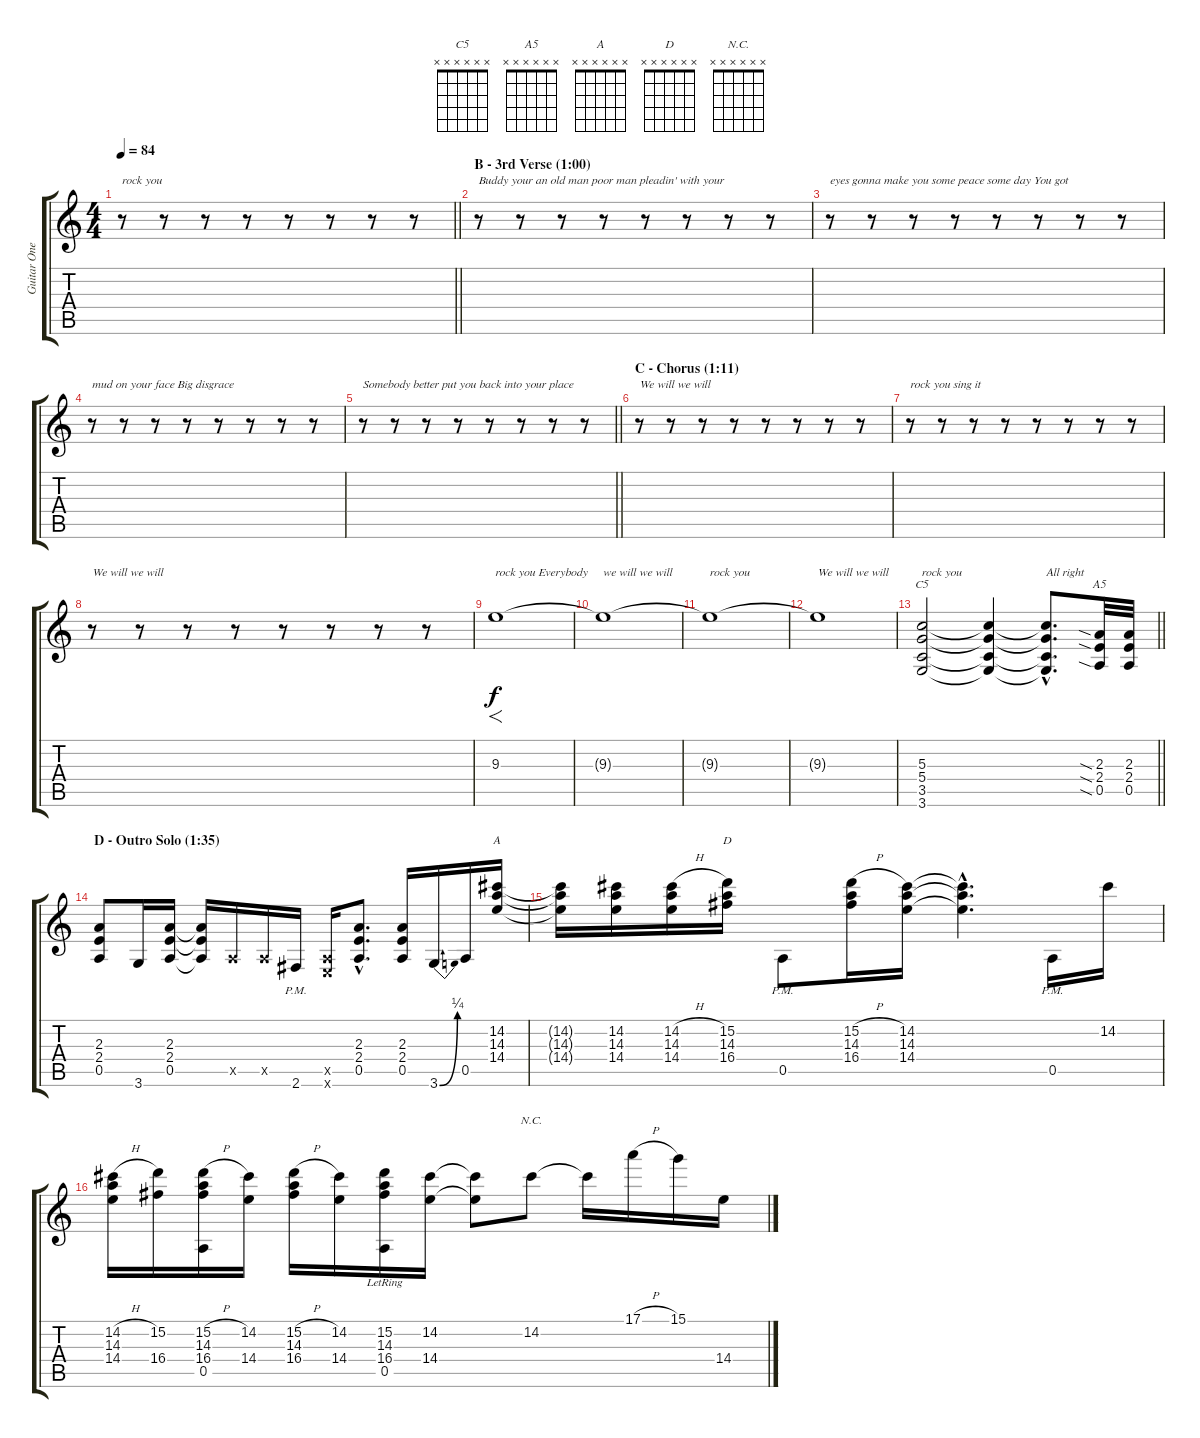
\track ("Guitar One" "Guitar One") {instrument distortionguitar}
\staff {score tabs}
\tuning (E4 B3 G3 D3 A2 E2) {hide}
\chord ("C5" x x x x x x) {firstfret 0}
\chord ("A5" x x x x x x) {firstfret 0}
\chord ("A" x x x x x x) {firstfret 0}
\chord ("D" x x x x x x) {firstfret 0}
\chord ("N.C." x x x x x x) {firstfret 0}
\ts (4 4)
\tempo 84
\clef g2
\barLineRight lightlight
\ks c
r.8{txt "rock you" dy f} r.8 r.8 r.8 r.8 r.8 r.8 r.8 |
\section ("" "B - 3rd Verse (1:00)")
r.8{txt "Buddy your an old man poor man pleadin' with your"} r.8 r.8 r.8 r.8 r.8 r.8 r.8 |
r.8{txt "eyes gonna make you some peace some day You got"} r.8 r.8 r.8 r.8 r.8 r.8 r.8 |
r.8{txt "mud on your face Big disgrace"} r.8 r.8 r.8 r.8 r.8 r.8 r.8 |
\barLineRight lightlight
r.8{txt "Somebody better put you back into your place"} r.8 r.8 r.8 r.8 r.8 r.8 r.8 |
\section ("" "C - Chorus (1:11)")
r.8{txt "We will we will"} r.8 r.8 r.8 r.8 r.8 r.8 r.8 |
r.8{txt "rock you sing it"} r.8 r.8 r.8 r.8 r.8 r.8 r.8 |
r.8{txt "We will we will"} r.8 r.8 r.8 r.8 r.8 r.8 r.8 |
9.3.1{f txt "rock you Everybody"} |
9.3{t}.1{txt "we will we will"} |
9.3{t}.1{txt "rock you"} |
9.3{t}.1{txt "We will we will"} |
\barLineRight lightlight
(5.3 5.4 3.5 3.6).2{ch "C5" txt "rock you"} (5.3{t} 5.4{t} 3.5{t} 3.6{t}).4 (5.3{hac t} 5.4{hac t} 3.5{hac t} 3.6{hac t}).8{d txt "All right"} (2.3{sia} 2.4{sia} 0.5{sia}).32{ch "A5"} (2.3 2.4 0.5).32 |
\section ("" "D - Outro Solo (1:35)")
(2.3 2.4 0.5).8 3.6.16 (2.3 2.4 0.5).16 (2.3{t} 2.4{t} 0.5{t}).16 0.5{x}.16 0.5{x}.16 2.6{pm}.16 (0.5{x} 0.6{x}).16 (2.3{hac} 2.4{hac} 0.5{hac}).8{d} (2.3 2.4 0.5).16 3.6{be (bend 0 0 60 1)}.16 0.5.16 (14.2 14.3 14.4).16{ch "A"} |
(14.2{t} 14.3{t} 14.4{t}).16 (14.2 14.3 14.4).16 (14.2{h} 14.3 14.4).16 (15.2 14.3 16.4).16{ch "D"} 0.5{pm}.8 (15.2{h} 14.3 16.4).16 (14.2 14.3 14.4).16 (14.2{hac t} 14.3{hac t} 14.4{hac t}).4{d} 0.5{pm}.16 14.2.16 |
(14.2{h} 14.3 14.4).16 (15.2 16.4).16 (15.2{h} 14.3 16.4 0.5).16 (14.2 14.4).16 (15.2{h} 14.3 16.4).16 (14.2 14.4).16 (15.2{lr} 14.3 16.4 0.5).16 (14.2 14.4).16 (14.2{t} 14.4{t}).8 14.2.8{ch "N.C."} 14.2{t}.16 17.1{h}.16 15.1.16 14.4.16
